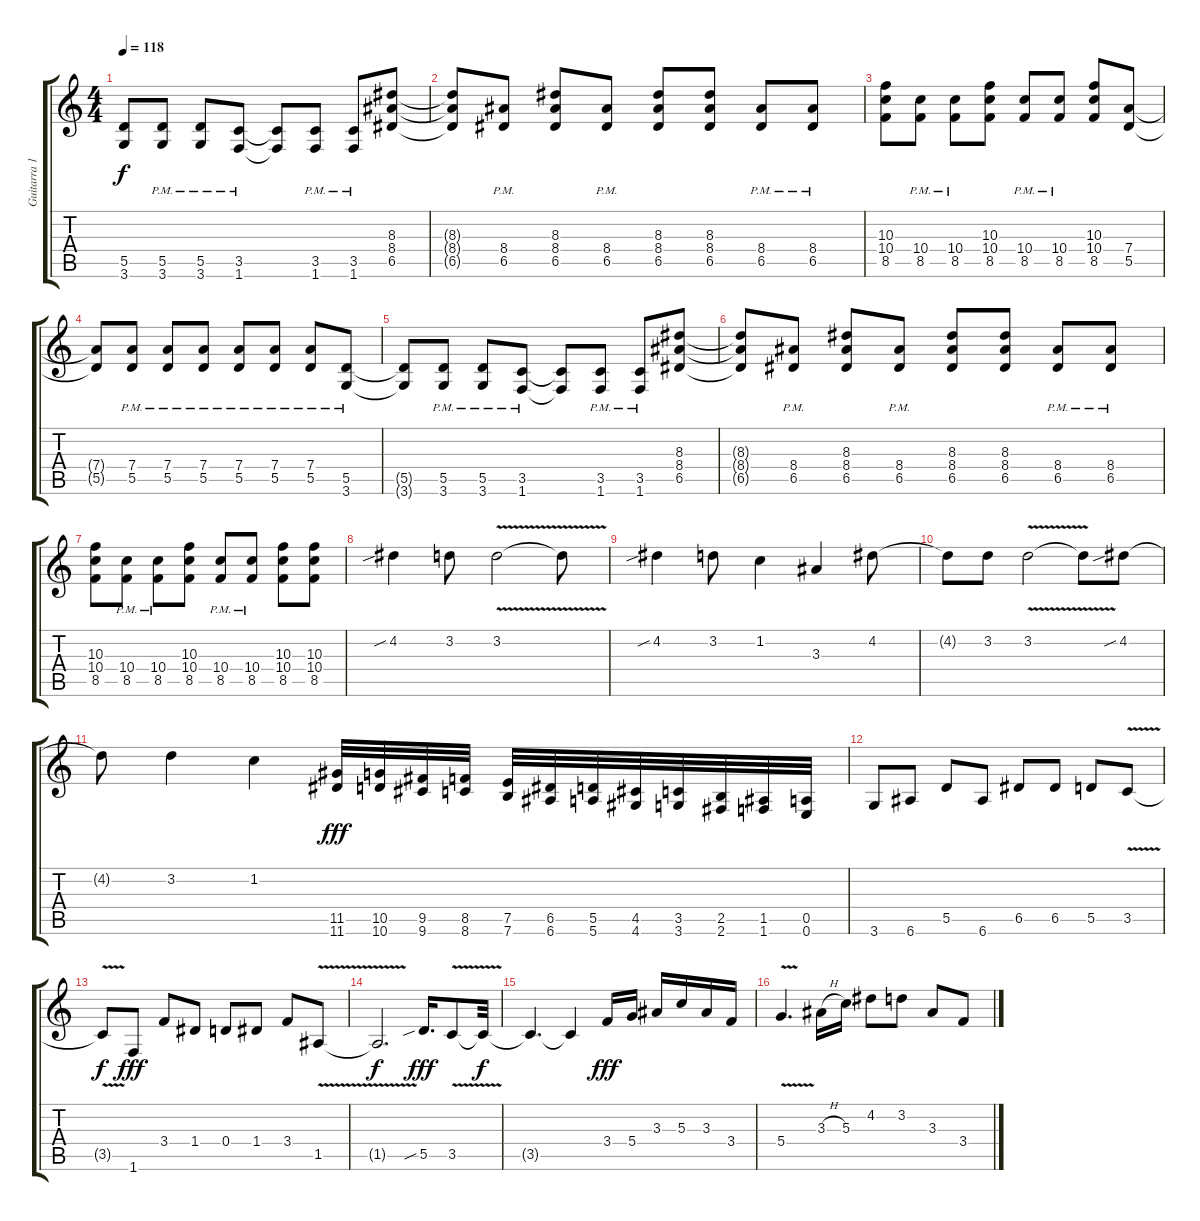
\track ("Guitarra 1" "Guitarra 1") {instrument overdrivenguitar}
\staff {score tabs}
\tuning (E4 B3 G3 D3 A2 E2) {hide}
\ts (4 4)
\tempo 118
\clef g2
\ks c
(5.5{t} 3.6{t}).8{dy f} (5.5{pm} 3.6{pm}).8 (5.5{pm} 3.6{pm}).8 (3.5{pm} 1.6{pm}).8 (3.5{t} 1.6{t}).8 (3.5{pm} 1.6{pm}).8 (3.5{pm} 1.6{pm}).8 (8.3 8.4 6.5).8 |
(8.3{t} 8.4{t} 6.5{t}).8 (8.4{pm} 6.5{pm}).8 (8.3 8.4 6.5).8 (8.4{pm} 6.5{pm}).8 (8.3 8.4 6.5).8 (8.3 8.4 6.5).8 (8.4{pm} 6.5{pm}).8 (8.4{pm} 6.5{pm}).8 |
(10.3 10.4 8.5).8 (10.4{pm} 8.5{pm}).8 (10.4{pm} 8.5{pm}).8 (10.3 10.4 8.5).8 (10.4{pm} 8.5{pm}).8 (10.4{pm} 8.5{pm}).8 (10.3 10.4 8.5).8 (7.4 5.5).8 |
(7.4{t} 5.5{t}).8 (7.4{pm} 5.5{pm}).8 (7.4{pm} 5.5{pm}).8 (7.4{pm} 5.5{pm}).8 (7.4{pm} 5.5{pm}).8 (7.4{pm} 5.5{pm}).8 (7.4{pm} 5.5{pm}).8 (5.5{pm} 3.6{pm}).8 |
(5.5{t} 3.6{t}).8 (5.5{pm} 3.6{pm}).8 (5.5{pm} 3.6{pm}).8 (3.5{pm} 1.6{pm}).8 (3.5{t} 1.6{t}).8 (3.5{pm} 1.6{pm}).8 (3.5{pm} 1.6{pm}).8 (8.3 8.4 6.5).8 |
(8.3{t} 8.4{t} 6.5{t}).8 (8.4{pm} 6.5{pm}).8 (8.3 8.4 6.5).8 (8.4{pm} 6.5{pm}).8 (8.3 8.4 6.5).8 (8.3 8.4 6.5).8 (8.4{pm} 6.5{pm}).8 (8.4{pm} 6.5{pm}).8 |
(10.3 10.4 8.5).8 (10.4{pm} 8.5{pm}).8 (10.4{pm} 8.5{pm}).8 (10.3 10.4 8.5).8 (10.4{pm} 8.5{pm}).8 (10.4{pm} 8.5{pm}).8 (10.3 10.4 8.5).8 (10.3 10.4 8.5).8 |
4.2{sib}.4 3.2.8 3.2{v}.2 3.2{t}.8 |
4.2{sib}.4 3.2.8 1.2.4 3.3.4 4.2.8 |
4.2{t}.8 3.2.8 3.2{v}.2 3.2{t}.8 4.2{sib}.8 |
4.2{t}.8 3.2.4 1.2.4 (11.5 11.6).32{dy fff volume 16 balance 8 instrument overdrivenguitar} (10.5 10.6).32 (9.5 9.6).32 (8.5 8.6).32 (7.5 7.6).32 (6.5 6.6).32 (5.5 5.6).32 (4.5 4.6).32 (3.5 3.6).32 (2.5 2.6).32 (1.5 1.6).32 (0.5 0.6).32 |
3.6.8 6.6.8 5.5.8 6.6.8 6.5.8 6.5.8 5.5.8 3.5{v}.8 |
3.5{t}.8{dy f} 1.6.8{dy fff} 3.4.8 1.4.8 0.4.8 1.4.8 3.4.8 1.5{v}.8 |
1.5{t}.2{d dy f} 5.5{sib}.16{d dy fff} 3.5{v}.8 3.5{t}.32{dy f} |
3.5{t}.4{d} 3.5{t}.4 3.4.16{dy fff} 5.4.16 3.3.16 5.3.16 3.3.16 3.4.16 |
5.4{v}.4{d} 3.3{h}.16 5.3.16 4.2.8 3.2.8 3.3.8 3.4.8
